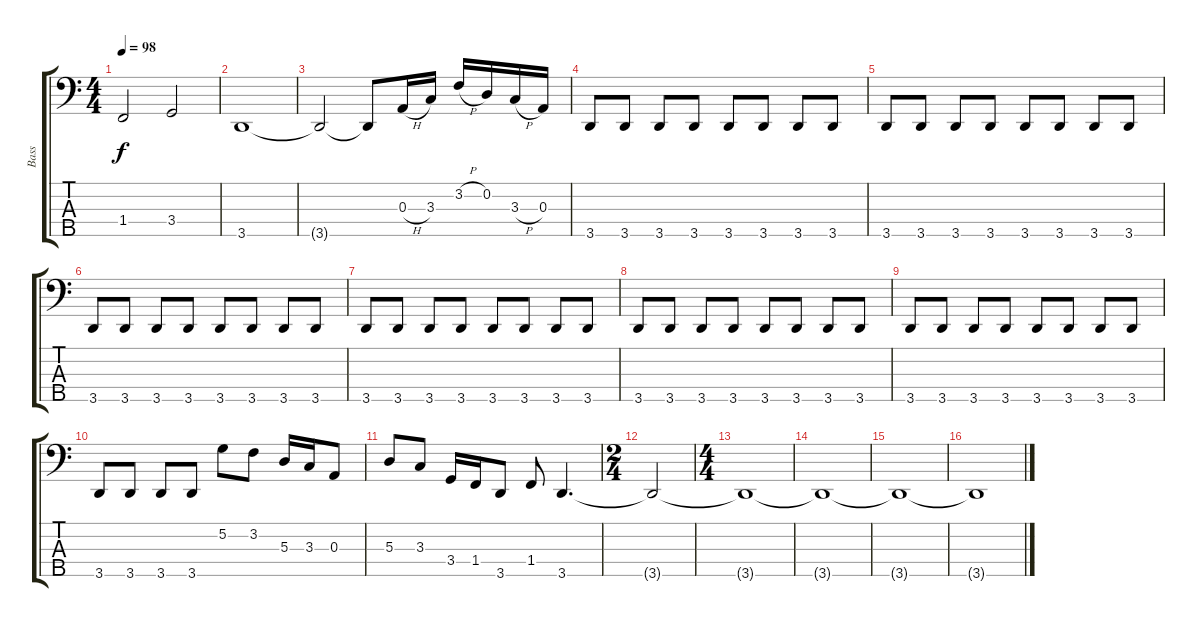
\track ("Bass" "Bass") {instrument electricbassfinger}
\staff {score tabs}
\tuning (G2 D2 A1 E1 B0) {hide}
\ts (4 4)
\tempo 98
\clef f4
\ks c
1.4.2{dy f} 3.4.2 |
3.5.1 |
3.5{t}.2 3.5{t}.8 0.3{h}.16 3.3.16 3.2{h}.16 0.2.16 3.3{h}.16 0.3.16 |
3.5.8 3.5.8 3.5.8 3.5.8 3.5.8 3.5.8 3.5.8 3.5.8 |
3.5.8 3.5.8 3.5.8 3.5.8 3.5.8 3.5.8 3.5.8 3.5.8 |
3.5.8 3.5.8 3.5.8 3.5.8 3.5.8 3.5.8 3.5.8 3.5.8 |
3.5.8 3.5.8 3.5.8 3.5.8 3.5.8 3.5.8 3.5.8 3.5.8 |
3.5.8 3.5.8 3.5.8 3.5.8 3.5.8 3.5.8 3.5.8 3.5.8 |
3.5.8 3.5.8 3.5.8 3.5.8 3.5.8 3.5.8 3.5.8 3.5.8 |
3.5.8 3.5.8 3.5.8 3.5.8 5.2.8 3.2.8 5.3.16 3.3.16 0.3.8 |
5.3.8 3.3.8 3.4.16 1.4.16 3.5.8 1.4.8 3.5.4{d} |
\ts (2 4)
3.5{t}.2 |
\ts (4 4)
3.5{t}.1 |
3.5{t}.1 |
3.5{t}.1 |
3.5{t}.1
